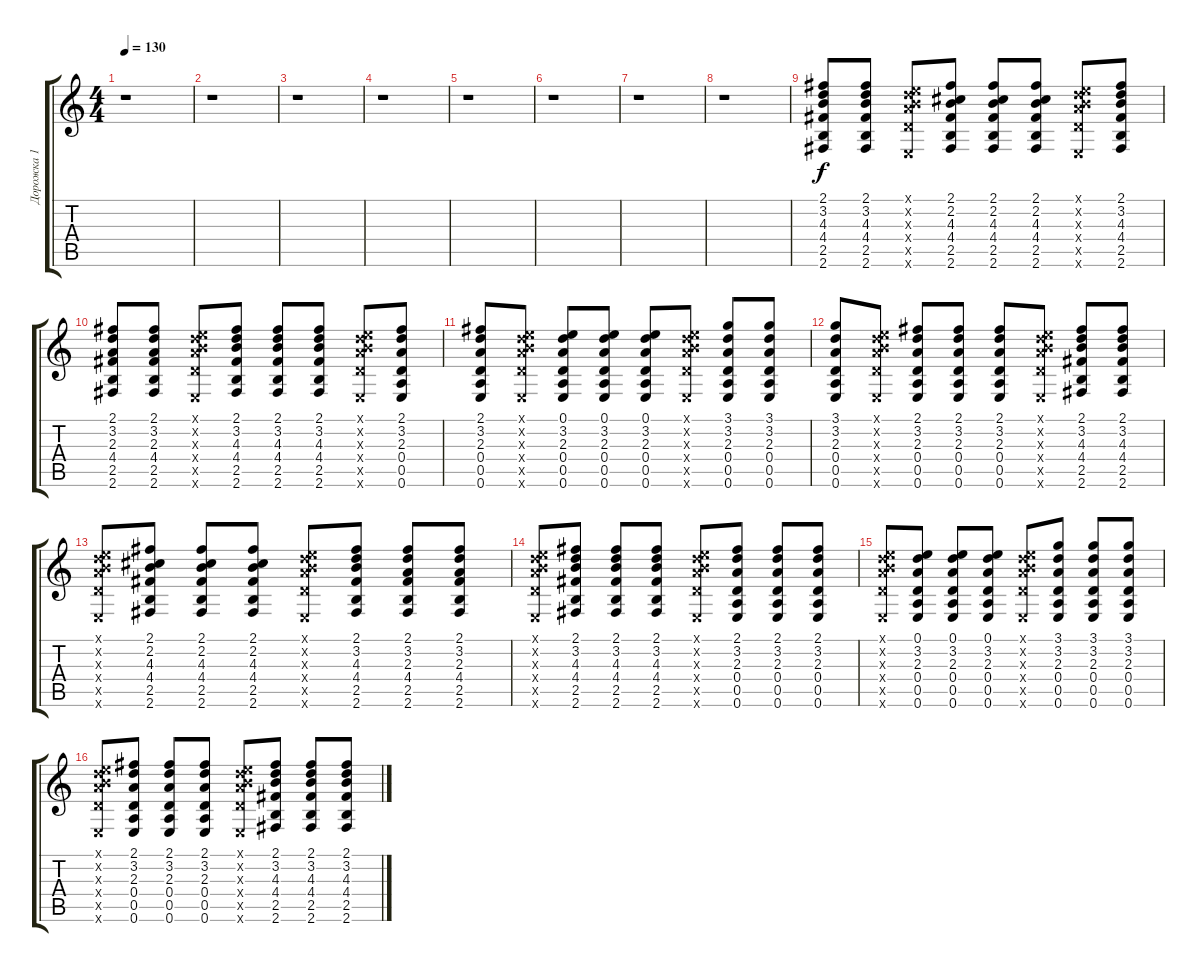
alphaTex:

\track ("Дорожка 1" "Дорожка 1") {instrument electricguitarmuted}
\staff {score tabs}
\tuning (E4 B3 G3 D3 A2 E2) {hide}
\ts (4 4)
\tempo 130
\clef g2
\ks c
r.1{dy f} |
r.1 |
r.1 |
r.1 |
r.1 |
r.1 |
r.1 |
r.1 |
(2.1 3.2 4.3 4.4 2.5 2.6).8 (2.1 3.2 4.3 4.4 2.5 2.6).8 (0.1{x} 0.2{x} 7.3{x} 7.4{x} 5.5{x} 0.6{x}).8 (2.1 2.2 4.3 4.4 2.5 2.6).8 (2.1 2.2 4.3 4.4 2.5 2.6).8 (2.1 2.2 4.3 4.4 2.5 2.6).8 (0.1{x} 0.2{x} 7.3{x} 7.4{x} 5.5{x} 0.6{x}).8 (2.1 3.2 4.3 4.4 2.5 2.6).8 |
(2.1 3.2 2.3 4.4 2.5 2.6).8 (2.1 3.2 2.3 4.4 2.5 2.6).8 (0.1{x} 0.2{x} 7.3{x} 7.4{x} 5.5{x} 0.6{x}).8 (2.1 3.2 4.3 4.4 2.5 2.6).8 (2.1 3.2 4.3 4.4 2.5 2.6).8 (2.1 3.2 4.3 4.4 2.5 2.6).8 (0.1{x} 0.2{x} 7.3{x} 7.4{x} 5.5{x} 0.6{x}).8 (2.1 3.2 2.3 0.4 0.5 0.6).8 |
(2.1 3.2 2.3 0.4 0.5 0.6).8 (0.1{x} 0.2{x} 7.3{x} 7.4{x} 5.5{x} 0.6{x}).8 (0.1 3.2 2.3 0.4 0.5 0.6).8 (0.1 3.2 2.3 0.4 0.5 0.6).8 (0.1 3.2 2.3 0.4 0.5 0.6).8 (0.1{x} 0.2{x} 7.3{x} 7.4{x} 5.5{x} 0.6{x}).8 (3.1 3.2 2.3 0.4 0.5 0.6).8 (3.1 3.2 2.3 0.4 0.5 0.6).8 |
(3.1 3.2 2.3 0.4 0.5 0.6).8 (0.1{x} 0.2{x} 7.3{x} 7.4{x} 5.5{x} 0.6{x}).8 (2.1 3.2 2.3 0.4 0.5 0.6).8 (2.1 3.2 2.3 0.4 0.5 0.6).8 (2.1 3.2 2.3 0.4 0.5 0.6).8 (0.1{x} 0.2{x} 7.3{x} 7.4{x} 5.5{x} 0.6{x}).8 (2.1 3.2 4.3 4.4 2.5 2.6).8 (2.1 3.2 4.3 4.4 2.5 2.6).8 |
(0.1{x} 0.2{x} 7.3{x} 7.4{x} 5.5{x} 0.6{x}).8 (2.1 2.2 4.3 4.4 2.5 2.6).8 (2.1 2.2 4.3 4.4 2.5 2.6).8 (2.1 2.2 4.3 4.4 2.5 2.6).8 (0.1{x} 0.2{x} 7.3{x} 7.4{x} 5.5{x} 0.6{x}).8 (2.1 3.2 4.3 4.4 2.5 2.6).8 (2.1 3.2 2.3 4.4 2.5 2.6).8 (2.1 3.2 2.3 4.4 2.5 2.6).8 |
(0.1{x} 0.2{x} 7.3{x} 7.4{x} 5.5{x} 0.6{x}).8 (2.1 3.2 4.3 4.4 2.5 2.6).8 (2.1 3.2 4.3 4.4 2.5 2.6).8 (2.1 3.2 4.3 4.4 2.5 2.6).8 (0.1{x} 0.2{x} 7.3{x} 7.4{x} 5.5{x} 0.6{x}).8 (2.1 3.2 2.3 0.4 0.5 0.6).8 (2.1 3.2 2.3 0.4 0.5 0.6).8 (2.1 3.2 2.3 0.4 0.5 0.6).8 |
(0.1{x} 0.2{x} 7.3{x} 7.4{x} 5.5{x} 0.6{x}).8 (0.1 3.2 2.3 0.4 0.5 0.6).8 (0.1 3.2 2.3 0.4 0.5 0.6).8 (0.1 3.2 2.3 0.4 0.5 0.6).8 (0.1{x} 0.2{x} 7.3{x} 7.4{x} 5.5{x} 0.6{x}).8 (3.1 3.2 2.3 0.4 0.5 0.6).8 (3.1 3.2 2.3 0.4 0.5 0.6).8 (3.1 3.2 2.3 0.4 0.5 0.6).8 |
(0.1{x} 0.2{x} 7.3{x} 7.4{x} 5.5{x} 0.6{x}).8 (2.1 3.2 2.3 0.4 0.5 0.6).8 (2.1 3.2 2.3 0.4 0.5 0.6).8 (2.1 3.2 2.3 0.4 0.5 0.6).8 (0.1{x} 0.2{x} 7.3{x} 7.4{x} 5.5{x} 0.6{x}).8 (2.1 3.2 4.3 4.4 2.5 2.6).8 (2.1 3.2 4.3 4.4 2.5 2.6).8 (2.1 3.2 4.3 4.4 2.5 2.6).8
